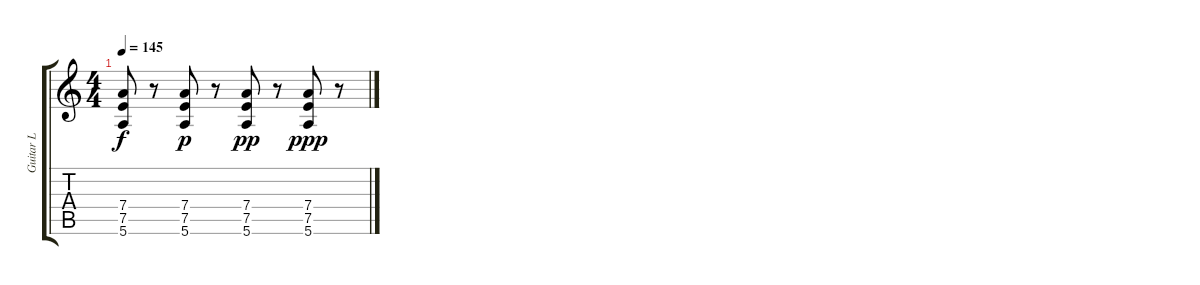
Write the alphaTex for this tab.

\track ("Guitar L" "Guitar L") {instrument distortionguitar}
\staff {score tabs}
\tuning (E4 B3 G3 D3 A2 E2) {hide}
\ts (4 4)
\tempo 145
\clef g2
\ks c
(7.4 7.5 5.6).8{dy f} r.8 (7.4 7.5 5.6).8{dy p} r.8 (7.4 7.5 5.6).8{dy pp} r.8 (7.4 7.5 5.6).8{dy ppp} r.8
